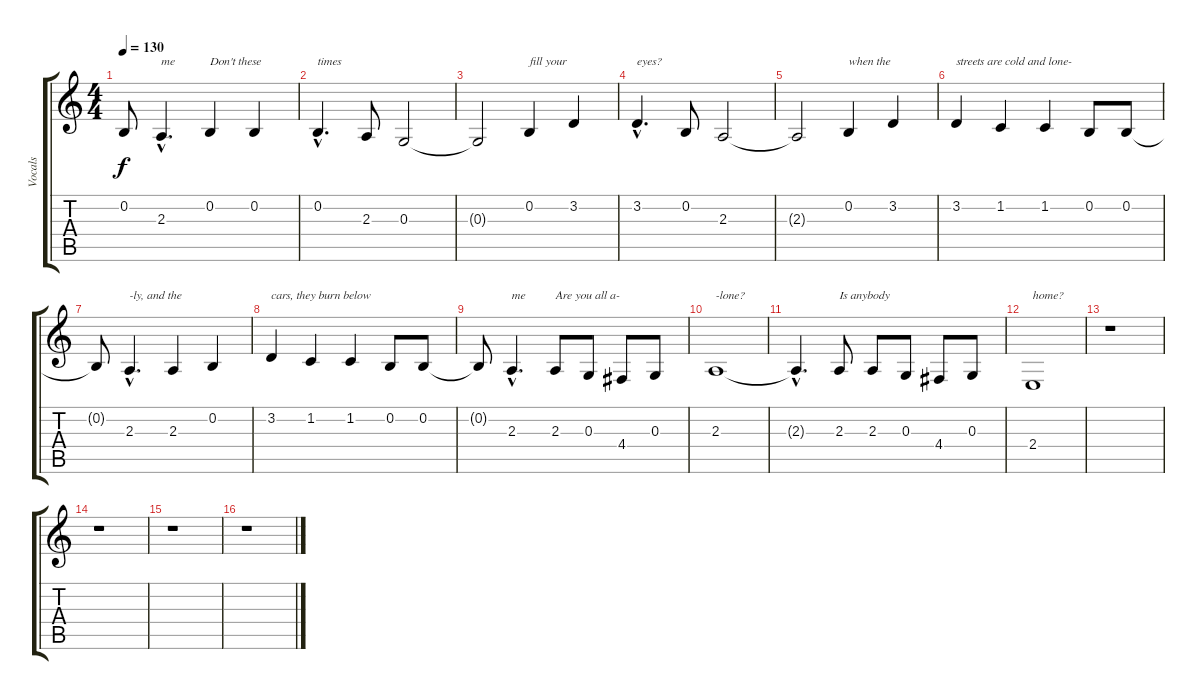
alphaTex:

\track ("Vocals" "Vocals") {instrument tenorsax}
\staff {score tabs}
\tuning (E4 B3 G3 D3 A2 E2) {hide}
\ts (4 4)
\tempo 130
\clef g2
\ks c
0.2{t}.8{dy f} 2.3{hac}.4{d txt "me"} 0.2.4{txt "Don't these"} 0.2.4 |
0.2{hac}.4{d txt "times"} 2.3.8 0.3.2 |
0.3{t}.2 0.2.4{txt "fill your"} 3.2.4 |
3.2{hac}.4{d txt "eyes?"} 0.2.8 2.3.2 |
2.3{t}.2 0.2.4{txt "when the"} 3.2.4 |
3.2.4{txt "streets are cold and lone-"} 1.2.4 1.2.4 0.2.8 0.2.8 |
0.2{t}.8 2.3{hac}.4{d txt "-ly, and the"} 2.3.4 0.2.4 |
3.2.4{txt "cars, they burn below"} 1.2.4 1.2.4 0.2.8 0.2.8 |
0.2{t}.8 2.3{hac}.4{d txt "me"} 2.3.8{txt "Are you all a-"} 0.3.8 4.4.8 0.3.8 |
2.3.1{txt "-lone?"} |
2.3{hac t}.4{d} 2.3.8{txt "Is anybody"} 2.3.8 0.3.8 4.4.8 0.3.8 |
2.4.1{txt "home?"} |
r.1 |
r.1 |
r.1 |
r.1
